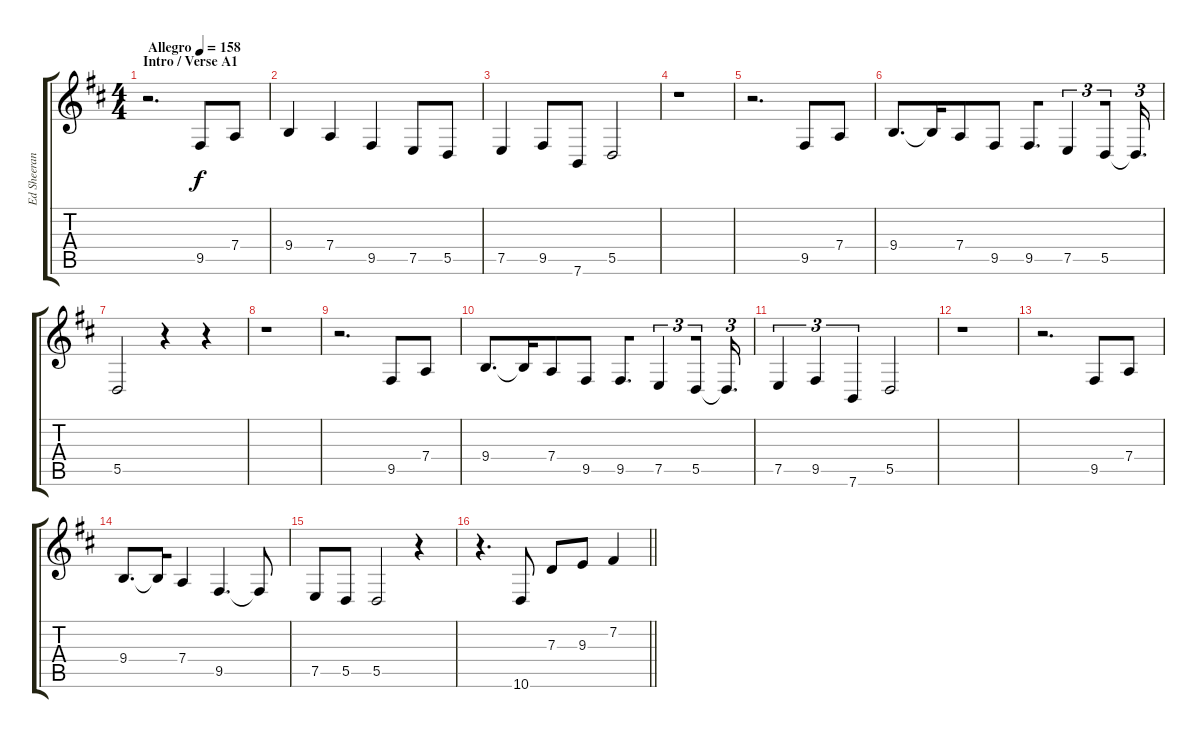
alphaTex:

\track ("Ed Sheeran Vocals" "Ed Sheeran") {instrument flute}
\staff {score tabs}
\tuning (E4 B3 G3 D3 A2 E2) {hide}
\ts (4 4)
\section ("" "Intro / Verse A1")
\tempo (158 "Allegro")
\clef g2
\ks d
r.2{d dy f instrument flute} 9.5.8 7.4.8 |
9.4.4{beam merge} 7.4.4 9.5.4 7.5.8{beam merge} 5.5.8 |
7.5.4 9.5.8{beam merge} 7.6.8 5.5.2 |
r.1 |
r.2{d} 9.5.8 7.4.8 |
9.4.8{d beam merge} 9.4{t}.16{beam merge} 7.4.8 9.5.8 9.5.8{d beam merge} 7.5.4{tu (3 2) beam merge} 5.5.8{tu (3 2)} 5.5{t}.16{d tu (3 2)} |
5.5.2 r.4 r.4 |
r.1 |
r.2{d} 9.5.8 7.4.8 |
9.4.8{d beam merge} 9.4{t}.16{beam merge} 7.4.8 9.5.8 9.5.8{d beam merge} 7.5.4{tu (3 2) beam merge} 5.5.8{tu (3 2)} 5.5{t}.16{d tu (3 2)} |
7.5.4{tu (3 2)} 9.5.4{tu (3 2)} 7.6.4{tu (3 2)} 5.5.2 |
r.1 |
r.2{d} 9.5.8 7.4.8 |
9.4.8{d beam merge} 9.4{t}.16{beam merge} 7.4.4 9.5.4{d} 9.5{t}.8 |
7.5.8{beam merge} 5.5.8 5.5.2 r.4 |
\barLineRight lightlight
r.4{d} 10.6.8 7.3.8 9.3.8 7.2.4
